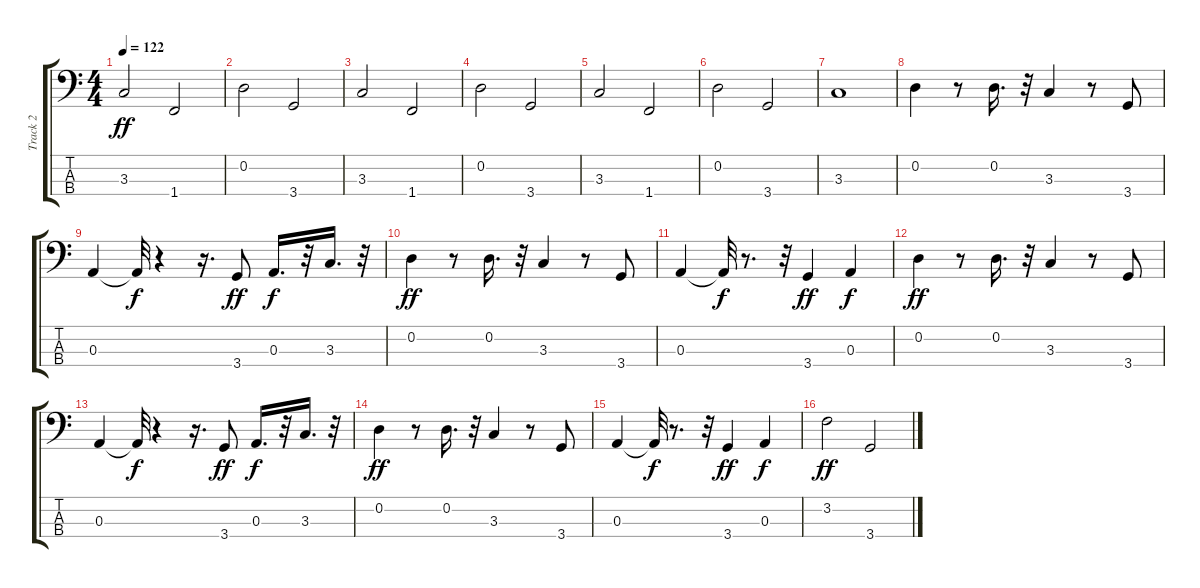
\track ("Track 2" "Track 2") {instrument electricbassfinger}
\staff {score tabs}
\tuning (G2 D2 A1 E1) {hide}
\ts (4 4)
\tempo 122
\clef f4
\ks c
3.3.2{dy ff} 1.4.2 |
0.2.2 3.4.2 |
3.3.2 1.4.2 |
0.2.2 3.4.2 |
3.3.2 1.4.2 |
0.2.2 3.4.2 |
3.3.1 |
0.2.4 r.8 0.2.16{d} r.32 3.3.4 r.8 3.4.8 |
0.3.4 0.3{t}.32{dy f} r.4 r.16{d} 3.4.8{dy ff} 0.3.16{d dy f} r.32 3.3.16{d} r.32 |
0.2.4{dy ff} r.8 0.2.16{d} r.32 3.3.4 r.8 3.4.8 |
0.3.4 0.3{t}.32{dy f} r.8{d} r.32 3.4.4{dy ff} 0.3.4{dy f} |
0.2.4{dy ff} r.8 0.2.16{d} r.32 3.3.4 r.8 3.4.8 |
0.3.4 0.3{t}.32{dy f} r.4 r.16{d} 3.4.8{dy ff} 0.3.16{d dy f} r.32 3.3.16{d} r.32 |
0.2.4{dy ff} r.8 0.2.16{d} r.32 3.3.4 r.8 3.4.8 |
0.3.4 0.3{t}.32{dy f} r.8{d} r.32 3.4.4{dy ff} 0.3.4{dy f} |
3.2.2{dy ff} 3.4.2
